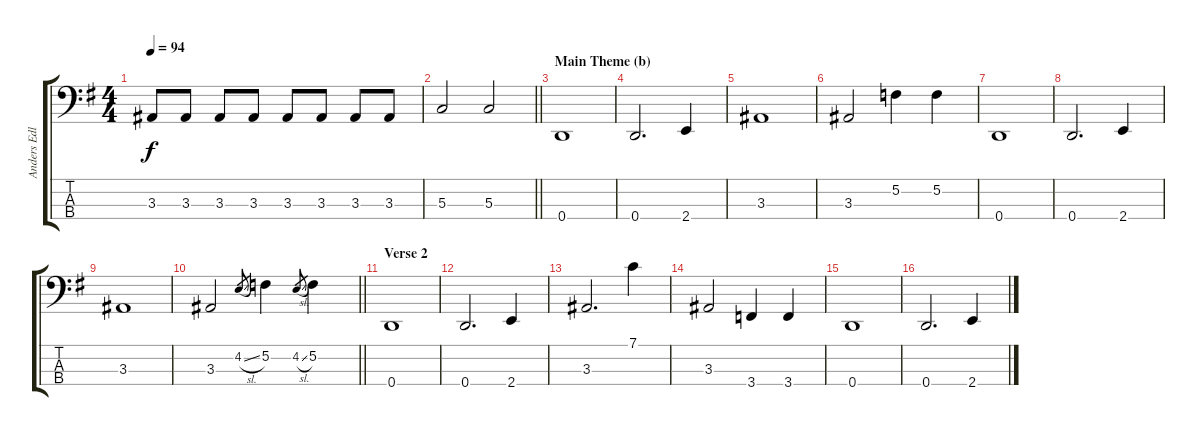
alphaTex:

\track ("Anders Edlund - bass" "Anders Edl") {instrument electricbassfinger}
\staff {score tabs}
\tuning (F2 C2 G1 D1) {hide}
\ts (4 4)
\tempo 94
\clef f4
\ks eminor
3.3.8{dy f} 3.3.8 3.3.8 3.3.8 3.3.8 3.3.8 3.3.8 3.3.8 |
\barLineRight lightlight
5.3.2 5.3.2 |
\section ("" "Main Theme (b)")
0.4.1 |
0.4.2{d} 2.4.4 |
3.3.1 |
3.3.2 5.2.4 5.2.4 |
0.4.1 |
0.4.2{d} 2.4.4 |
3.3.1 |
\barLineRight lightlight
3.3.2 4.2{sl}.8{gr} 5.2.4 4.2{sl}.8{gr} 5.2.4 |
\section ("" "Verse 2")
0.4.1 |
0.4.2{d} 2.4.4 |
3.3.2{d} 7.1.4 |
3.3.2 3.4.4 3.4.4 |
0.4.1 |
0.4.2{d} 2.4.4
